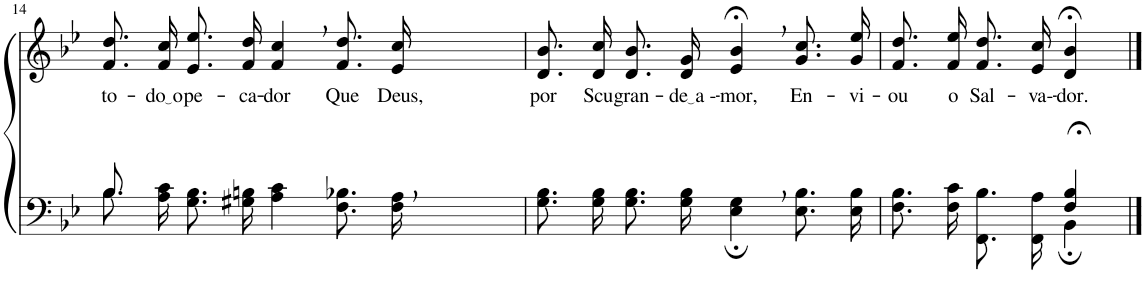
**kern	**kern	**text
*part2	*part1	*part1
*staff2	*staff1	*staff1
*I"Parte III e IV	*I"Parte I e II	*
!!LO:PB:g=z
*clefF4	*clefG2	*
*k[b-e-]	*k[b-e-]	*
*M4/4	*M4/4	*
=14	=14	=14
*^	*	*
!	!	!	!LO:LY:b
8.B-/	8.B-\L	8.f/ 8.dd/L	to-
!	!	!	!LO:LY:b
2ryy	16A\ 16c\Jk	16f/ 16cc/Jk	do o
!	!	!	!LO:LY:b
.	8.G\ 8.B-\L	8.e-/ 8.ee-/L	pe-
!	!	!	!LO:LY:b
.	16G#X\ 16Bn\Jk	16f/ 16dd/Jk	-ca-
!	!	!	!LO:LY:b
.	4A\ 4c\	4f/, 4cc/,	-dor
4ryy	.	.	.
!	!	!	!LO:LY:b
.	8.F\ 8.B-X\L	8.f/ 8.dd/L	Que
!	!	!	!LO:LY:b
16ryy	16F\ 16A\Jk	16e-/ 16cc/Jk	Deus,
=15	=15	=15	=15
!	!	!	!LO:LY:b
*v	*v	*	*
8.G\ 8.B-\L	8.d/ 8.b-/L	por
!	!	!LO:LY:b
16G\ 16B-\Jk	16d/ 16cc/Jk	Scu
!	!	!LO:LY:b
8.G\ 8.B-\L	8.d/ 8.b-/L	gran-
!	!	!LO:LY:b
16G\ 16B-\Jk	16d/ 16g/Jk	de a -
!	!	!LO:LY:b
4E-\;, 4G\;,	4e-/;<, 4b-/;<,	-mor,
!	!	!LO:LY:b
8.E-\ 8.B-\L	8.g\ 8.cc\L	En-
!	!	!LO:LY:b
16E-\ 16B-\Jk	16g\ 16ee-\Jk	-vi-
=16	=16	=16
*^	*	*
!	!	!	!LO:LY:b
2ryy	8.F\ 8.B-\L	8.f\ 8.dd\L	-ou
!	!	!	!LO:LY:b
.	16F\ 16c\Jk	16f\ 16ee-\Jk	o
!	!	!	!LO:LY:b
.	8.FF/ 8.B-/L	8.f/ 8.dd/L	Sal-
!	!	!	!LO:LY:b
.	16FF/ 16A/Jk	16e-/ 16cc/Jk	-va--
!	!	!	!LO:LY:b
4F/;< 4B-/;<	4BB-;\	4d/;< 4b-/;<	-dor.
*v	*v	*	*
==	==	==
*-	*-	*-
